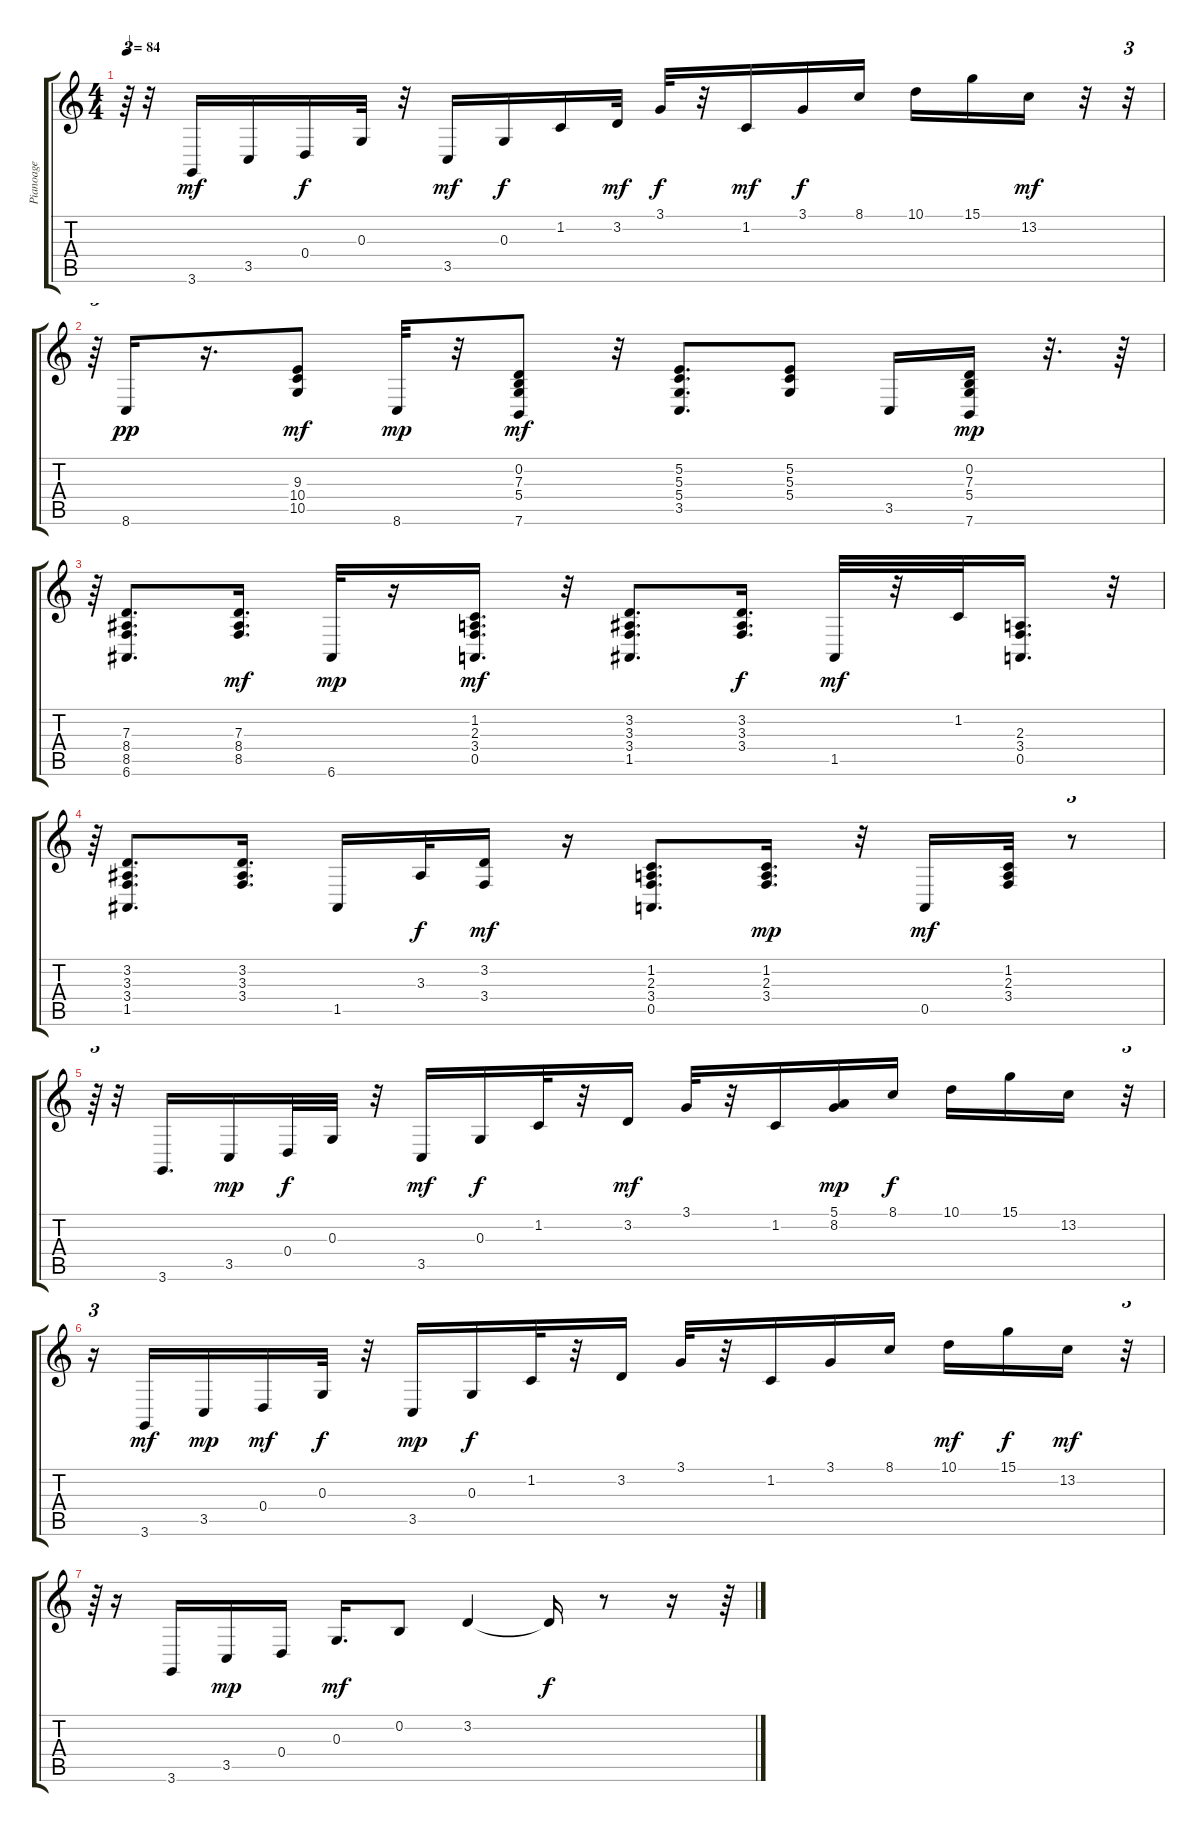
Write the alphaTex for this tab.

\track ("Pianoage" "Pianoage") {instrument acousticgrandpiano}
\staff {score tabs}
\tuning (E4 B3 G3 D3 A2 E2) {hide}
\ts (4 4)
\tempo 84
\clef g2
\ks c
r.64{tu (3 2) dy mp} r.32 3.6.16{dy mf} 3.5.16 0.4.16{dy f} 0.3.32 r.32 3.5.16{dy mf} 0.3.16{dy f} 1.2.16 3.2.32{dy mf} 3.1.32{dy f} r.32 1.2.16{dy mf} 3.1.16{dy f} 8.1.16 10.1.16 15.1.16 13.2.16{dy mf} r.32 r.32{tu (3 2)} |
r.64{tu (3 2)} 8.6.16{dy pp} r.16{d} (9.3 10.4 10.5).8{dy mf} 8.6.32{dy mp} r.32 (0.2 7.3 5.4 7.6).8{dy mf} r.32 (5.2 5.3 5.4 3.5).8{d} (5.2 5.3 5.4).8 3.5.16 (0.2 7.3 5.4 7.6).16{dy mp} r.32{d} r.64 |
r.64{tu (3 2)} (7.3 8.4 8.5 6.6).8{d} (7.3 8.4 8.5).16{d dy mf} 6.6.32{dy mp} r.16 (1.2 2.3 3.4 0.5).16{d dy mf} r.32 (3.2 3.3 3.4 1.5).8{d} (3.2 3.3 3.4).16{d dy f} 1.5.32{dy mf} r.32 1.2.32 (2.3 3.4 0.5).16{d} r.32{tu (3 2)} |
r.64{tu (3 2)} (3.2 3.3 3.4 1.5).8{d} (3.2 3.3 3.4).16{d} 1.5.16 3.3.32{dy f} (3.2 3.4).16{dy mf} r.16 (1.2 2.3 3.4 0.5).8{d} (1.2 2.3 3.4).16{d dy mp} r.32 0.5.16{dy mf} (1.2 2.3 3.4).32 r.8{tu (3 2)} |
r.64{tu (3 2)} r.32 3.6.16{d} 3.5.16{dy mp} 0.4.32{dy f} 0.3.32 r.32 3.5.16{dy mf} 0.3.16{dy f} 1.2.32 r.32 3.2.16{dy mf} 3.1.32 r.32 1.2.16 (5.1 8.2).16{dy mp} 8.1.16{dy f} 10.1.16 15.1.16 13.2.16 r.32{tu (3 2)} |
r.16{tu (3 2)} 3.6.16{dy mf} 3.5.16{dy mp} 0.4.16{dy mf} 0.3.32{dy f} r.32 3.5.16{dy mp} 0.3.16{dy f} 1.2.32 r.32 3.2.16 3.1.32 r.32 1.2.16 3.1.16 8.1.16 10.1.16{dy mf} 15.1.16{dy f} 13.2.16{dy mf} r.32{tu (3 2)} |
r.64{tu (3 2)} r.16 3.6.16 3.5.16{dy mp} 0.4.16 0.3.16{d dy mf} 0.2.8 3.2.4 3.2{t}.16{dy f} r.8 r.16 r.64
